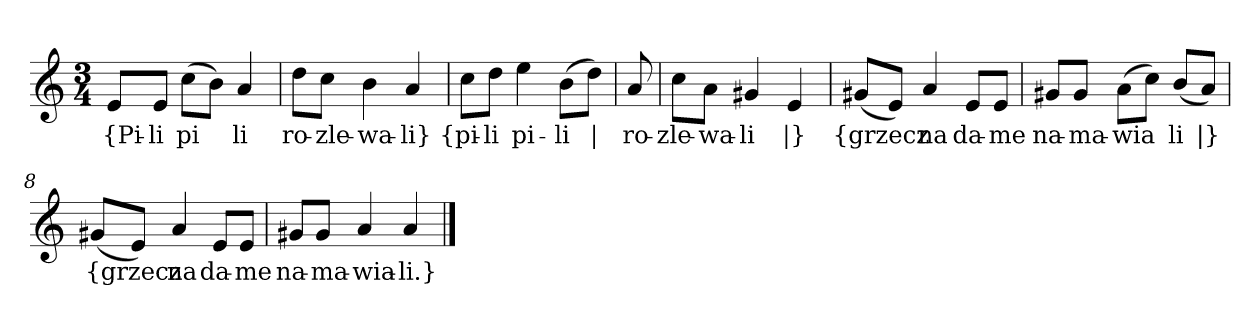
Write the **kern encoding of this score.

**kern	**text
*part1	*part1
*staff1	*staff1
*clefG2	*
*k[]	*
*a:	*
*M3/4	*
=	=
8e/L	{Pi-
8e/J	-li
(8cc\L	pi
8b\J)	--
4a	-li
=2	=2
8dd\L	ro-
8cc\J	-zle-
4b	-wa-
4a	-li}
=3y	=3y
8cc\L	{pi-
8dd\J	-li
4ee	pi-
(8b\L	-li
8dd\J)	|
=4y	=4y
8a	ro-
=5	=5
8cc\L	-zle-
8a\J	-wa-
4g#X	-li
4e	|}
=6y	=6y
(8g#X/L	{grzecz
8e/J)	--
4a	-na
8e/L	da-
8e/J	-me
=7	=7
8g#X/L	na-
8g#/J	-ma-
(8a\L	-wia
8cc\J)	--
(8b/L	-li
8a/J)	|}
=8y	=8y
(8g#X/L	{grzecz
8e/J)	--
4a	-na
8e/L	da-
8e/J	-me
=9	=9
8g#X/L	na-
8g#/J	-ma-
4a	-wia-
4a	-li.}
==	==
*-	*-
